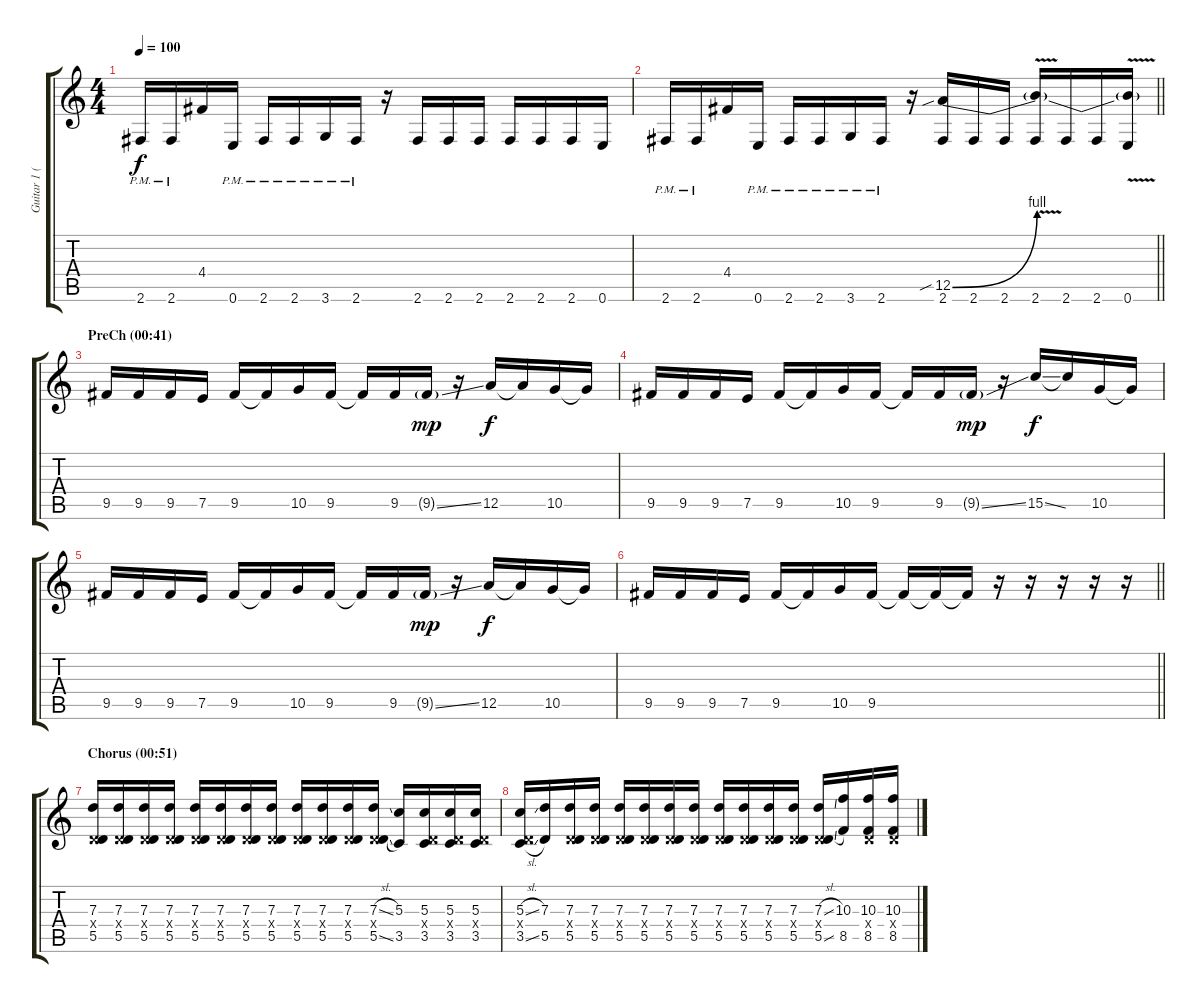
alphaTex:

\track ("Guitar 1 (Slash)" "Guitar 1 (") {instrument electricguitarclean}
\staff {score tabs}
\tuning (E4 B3 G3 D3 A2 E2) {hide}
\ts (4 4)
\tempo 100
\clef g2
\ks c
2.6{pm}.16{dy f} 2.6{pm}.16 4.4.16 0.6{pm}.16 2.6{pm}.16 2.6{pm}.16 3.6{pm}.16 2.6{pm}.16 r.16 2.6.16 2.6.16 2.6.16 2.6.16 2.6.16 2.6.16 0.6.16 |
\barLineRight lightlight
2.6{pm}.16 2.6{pm}.16 4.4.16 0.6{pm}.16 2.6{pm}.16 2.6{pm}.16 3.6{pm}.16 2.6{pm}.16 r.16 (12.5{be (bend 0 0 60 4) sib} 2.6).16 2.6.16 2.6.16 (12.5{v t} 2.6).16 2.6.16 2.6.16 (12.5{v t} 0.6).16 |
\section ("" "PreCh (00:41)")
9.5.16 9.5.16 9.5.16 7.5.16 9.5.16 9.5{t}.16 10.5.16 9.5.16 9.5{t}.16 9.5.16 9.5{ss g}.16{dy mp} r.16 12.5.16{dy f} 12.5{t}.16 10.5.16 10.5{t}.16 |
9.5.16 9.5.16 9.5.16 7.5.16 9.5.16 9.5{t}.16 10.5.16 9.5.16 9.5{t}.16 9.5.16 9.5{ss g}.16{dy mp} r.16 15.5{ss}.16{dy f} 15.5{t}.16 10.5.16 10.5{t}.16 |
9.5.16 9.5.16 9.5.16 7.5.16 9.5.16 9.5{t}.16 10.5.16 9.5.16 9.5{t}.16 9.5.16 9.5{ss g}.16{dy mp} r.16 12.5.16{dy f} 12.5{t}.16 10.5.16 10.5{t}.16 |
\barLineRight lightlight
9.5.16 9.5.16 9.5.16 7.5.16 9.5.16 9.5{t}.16 10.5.16 9.5.16 9.5{t}.16 9.5{t}.16 9.5{t}.16 r.16 r.16 r.16 r.16 r.16 |
\section ("" "Chorus (00:51)")
(7.3 0.4{x} 5.5).16 (7.3 0.4{x} 5.5).16 (7.3 0.4{x} 5.5).16 (7.3 0.4{x} 5.5).16 (7.3 0.4{x} 5.5).16 (7.3 0.4{x} 5.5).16 (7.3 0.4{x} 5.5).16 (7.3 0.4{x} 5.5).16 (7.3 0.4{x} 5.5).16 (7.3 0.4{x} 5.5).16 (7.3 0.4{x} 5.5).16 (7.3{sl} 0.4{x} 5.5{sl}).16 (5.3 3.5).16 (5.3 0.4{x} 3.5).16 (5.3 0.4{x} 3.5).16 (5.3 0.4{x} 3.5).16 |
(5.3{sl} 0.4{x} 3.5{sl}).16 (7.3 5.5).16 (7.3 0.4{x} 5.5).16 (7.3 0.4{x} 5.5).16 (7.3 0.4{x} 5.5).16 (7.3 0.4{x} 5.5).16 (7.3 0.4{x} 5.5).16 (7.3 0.4{x} 5.5).16 (7.3 0.4{x} 5.5).16 (7.3 0.4{x} 5.5).16 (7.3 0.4{x} 5.5).16 (7.3 0.4{x} 5.5).16 (7.3{sl} 0.4{x} 5.5{sl}).16 (10.3 8.5).16 (10.3 0.4{x} 8.5).16 (10.3 0.4{x} 8.5).16
